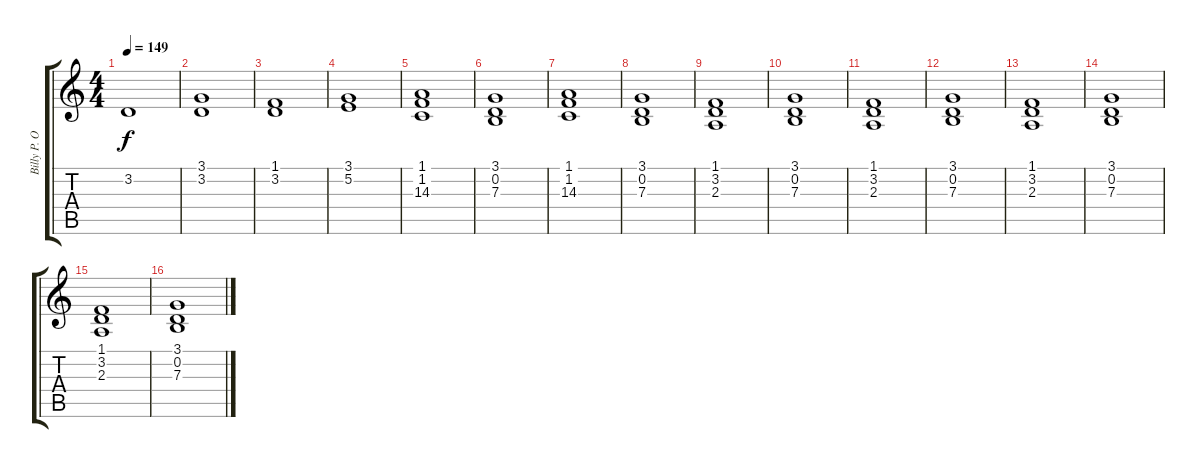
\track ("Billy P. Organ" "Billy P. O") {instrument drawbarorgan}
\staff {score tabs}
\tuning (E4 B3 G3 D3 A2 E2) {hide}
\ts (4 4)
\tempo 149
\clef g2
\ks c
3.2.1{dy f} |
(3.1 3.2).1 |
(1.1 3.2).1 |
(3.1 5.2).1 |
(1.1 1.2 14.3).1 |
(3.1 0.2 7.3).1 |
(1.1 1.2 14.3).1 |
(3.1 0.2 7.3).1 |
(1.1 3.2 2.3).1 |
(3.1 0.2 7.3).1 |
(1.1 3.2 2.3).1 |
(3.1 0.2 7.3).1 |
(1.1 3.2 2.3).1 |
(3.1 0.2 7.3).1 |
(1.1 3.2 2.3).1 |
(3.1 0.2 7.3).1
